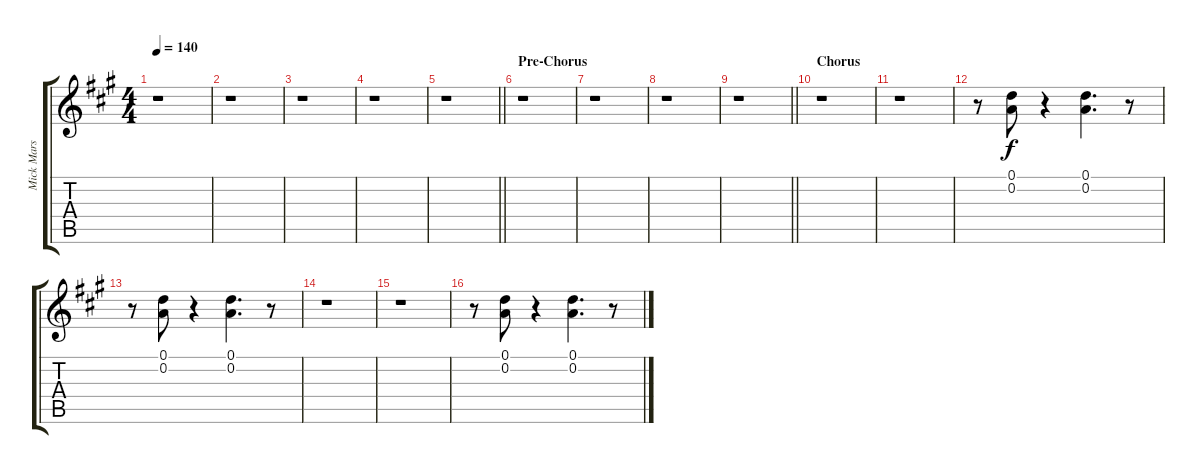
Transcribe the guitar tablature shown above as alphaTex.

\track ("Mick Mars - Rhytm Guitar I" "Mick Mars ") {instrument distortionguitar}
\staff {score tabs}
\tuning (D4 A3 F3 C3 G2 D2) {hide}
\ts (4 4)
\tempo 140
\clef g2
\ks a
r.1{dy f} |
r.1 |
r.1 |
r.1 |
\barLineRight lightlight
r.1 |
\section ("" "Pre-Chorus")
r.1 |
r.1 |
r.1 |
\barLineRight lightlight
r.1 |
\section ("" "Chorus")
r.1 |
r.1 |
r.8 (0.1 0.2).8 r.4 (0.1 0.2).4{d} r.8 |
r.8 (0.1 0.2).8 r.4 (0.1 0.2).4{d} r.8 |
r.1 |
r.1 |
r.8 (0.1 0.2).8 r.4 (0.1 0.2).4{d} r.8
